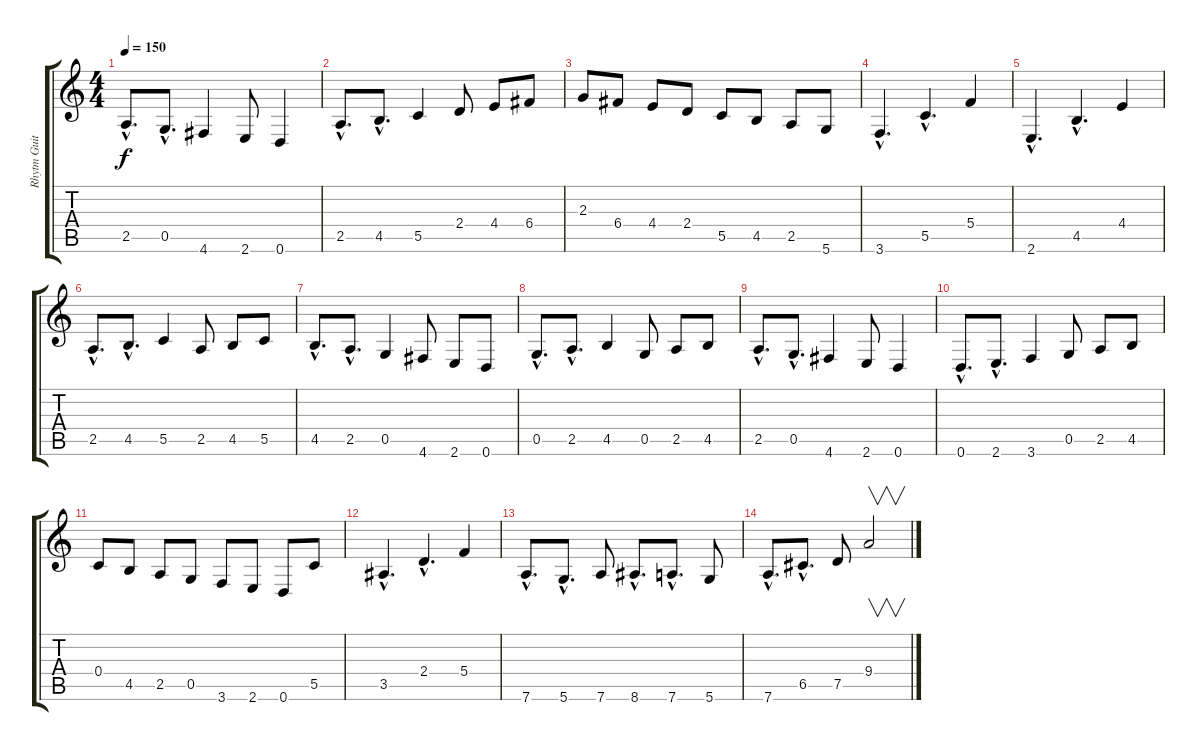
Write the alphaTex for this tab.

\track ("Rhytm Guitar" "Rhytm Guit") {instrument distortionguitar}
\staff {score tabs}
\tuning (D4 A3 F3 C3 G2 D2) {hide}
\ts (4 4)
\tempo 150
\clef g2
\ks c
2.5{hac}.8{d dy f} 0.5{hac}.8{d} 4.6.4 2.6.8 0.6.4 |
2.5{hac}.8{d} 4.5{hac}.8{d} 5.5.4 2.4.8 4.4.8 6.4.8 |
2.3.8 6.4.8 4.4.8 2.4.8 5.5.8 4.5.8 2.5.8 5.6.8 |
3.6{hac}.4{d} 5.5{hac}.4{d} 5.4.4 |
2.6{hac}.4{d} 4.5{hac}.4{d} 4.4.4 |
2.5{hac}.8{d} 4.5{hac}.8{d} 5.5.4 2.5.8 4.5.8 5.5.8 |
4.5{hac}.8{d} 2.5{hac}.8{d} 0.5.4 4.6.8 2.6.8 0.6.8 |
0.5{hac}.8{d} 2.5{hac}.8{d} 4.5.4 0.5.8 2.5.8 4.5.8 |
2.5{hac}.8{d} 0.5{hac}.8{d} 4.6.4 2.6.8 0.6.4 |
0.6{hac}.8{d} 2.6{hac}.8{d} 3.6.4 0.5.8 2.5.8 4.5.8 |
0.4.8 4.5.8 2.5.8 0.5.8 3.6.8 2.6.8 0.6.8 5.5.8 |
3.5{hac}.4{d} 2.4{hac}.4{d} 5.4.4 |
7.6{hac}.8{d} 5.6{hac}.8{d} 7.6.8 8.6{hac}.8{d} 7.6{hac}.8{d} 5.6.8 |
7.6{hac}.8{d} 6.5{hac}.8{d} 7.5.8 9.4.2{v}
